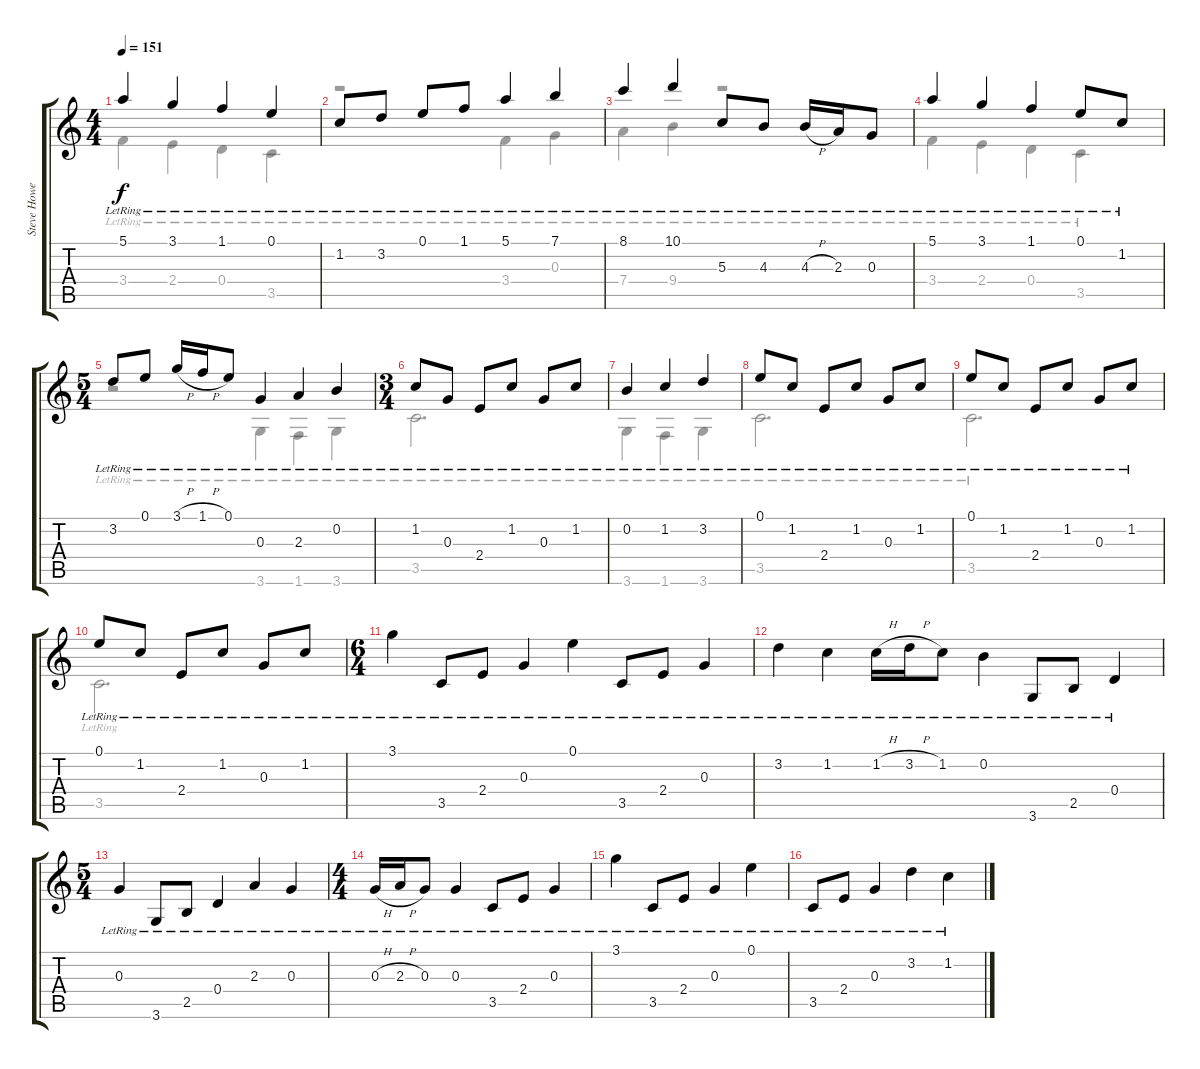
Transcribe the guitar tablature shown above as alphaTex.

\track ("Steve Howe" "Steve Howe") {instrument acousticguitarnylon}
\staff {score tabs}
\tuning (E4 B3 G3 D3 A2 E2) {hide}
\voice
\ts (4 4)
\tempo 151
\clef g2
\ks c
5.1{lr}.4{dy f instrument acousticguitarnylon} 3.1{lr}.4 1.1{lr}.4 0.1{lr}.4 |
1.2{lr}.8 3.2{lr}.8 0.1{lr}.8 1.1{lr}.8 5.1{lr}.4 7.1{lr}.4 |
8.1{lr}.4 10.1{lr}.4 5.3{lr}.8 4.3{lr}.8 4.3{h lr}.16 2.3{lr}.16 0.3{lr}.8 |
5.1{lr}.4 3.1{lr}.4 1.1{lr}.4 0.1{lr}.8 1.2{lr}.8 |
\ts (5 4)
3.2{lr}.8 0.1{lr}.8 3.1{h lr}.16 1.1{h lr}.16 0.1{lr}.8 0.3{lr}.4 2.3{lr}.4 0.2{lr}.4 |
\ts (3 4)
1.2{lr}.8 0.3{lr}.8 2.4{lr}.8 1.2{lr}.8 0.3{lr}.8 1.2{lr}.8 |
0.2{lr}.4 1.2{lr}.4 3.2{lr}.4 |
0.1{lr}.8 1.2{lr}.8 2.4{lr}.8 1.2{lr}.8 0.3{lr}.8 1.2{lr}.8 |
0.1{lr}.8 1.2{lr}.8 2.4{lr}.8 1.2{lr}.8 0.3{lr}.8 1.2{lr}.8 |
0.1{lr}.8 1.2{lr}.8 2.4{lr}.8 1.2{lr}.8 0.3{lr}.8 1.2{lr}.8 |
\ts (6 4)
3.1{lr}.4 3.5{lr}.8 2.4{lr}.8 0.3{lr}.4 0.1{lr}.4 3.5{lr}.8 2.4{lr}.8 0.3{lr}.4 |
3.2{lr}.4 1.2{lr}.4 1.2{h lr}.16 3.2{h lr}.16 1.2{lr}.8 0.2{lr}.4 3.6{lr}.8 2.5{lr}.8 0.4{lr}.4 |
\ts (5 4)
0.3{lr}.4 3.6{lr}.8 2.5{lr}.8 0.4{lr}.4 2.3{lr}.4 0.3{lr}.4 |
\ts (4 4)
0.3{h lr}.16 2.3{h lr}.16 0.3{lr}.8 0.3{lr}.4 3.5{lr}.8 2.4{lr}.8 0.3{lr}.4 |
3.1{lr}.4 3.5{lr}.8 2.4{lr}.8 0.3{lr}.4 0.1{lr}.4 |
3.5{lr}.8 2.4{lr}.8 0.3{lr}.4 3.2{lr}.4 1.2{lr}.4
\voice
\clef g2
\ottava regular
\simile none
\ks c
3.4{lr}.4{dy f} 2.4{lr}.4 0.4{lr}.4 3.5{lr}.4 |
r.2 3.4{lr}.4 0.3{lr}.4 |
7.4{lr}.4 9.4{lr}.4 r.2 |
3.4{lr}.4 2.4{lr}.4 0.4{lr}.4 3.5{lr}.4 |
r.2 3.6{lr}.4 1.6{lr}.4 3.6{lr}.4 |
3.5{lr}.2{d} |
3.6{lr}.4 1.6{lr}.4 3.6{lr}.4 |
3.5{lr}.2{d} |
3.5{lr}.2{d} |
3.5{lr}.2{d} |
|
|
|
|
|
